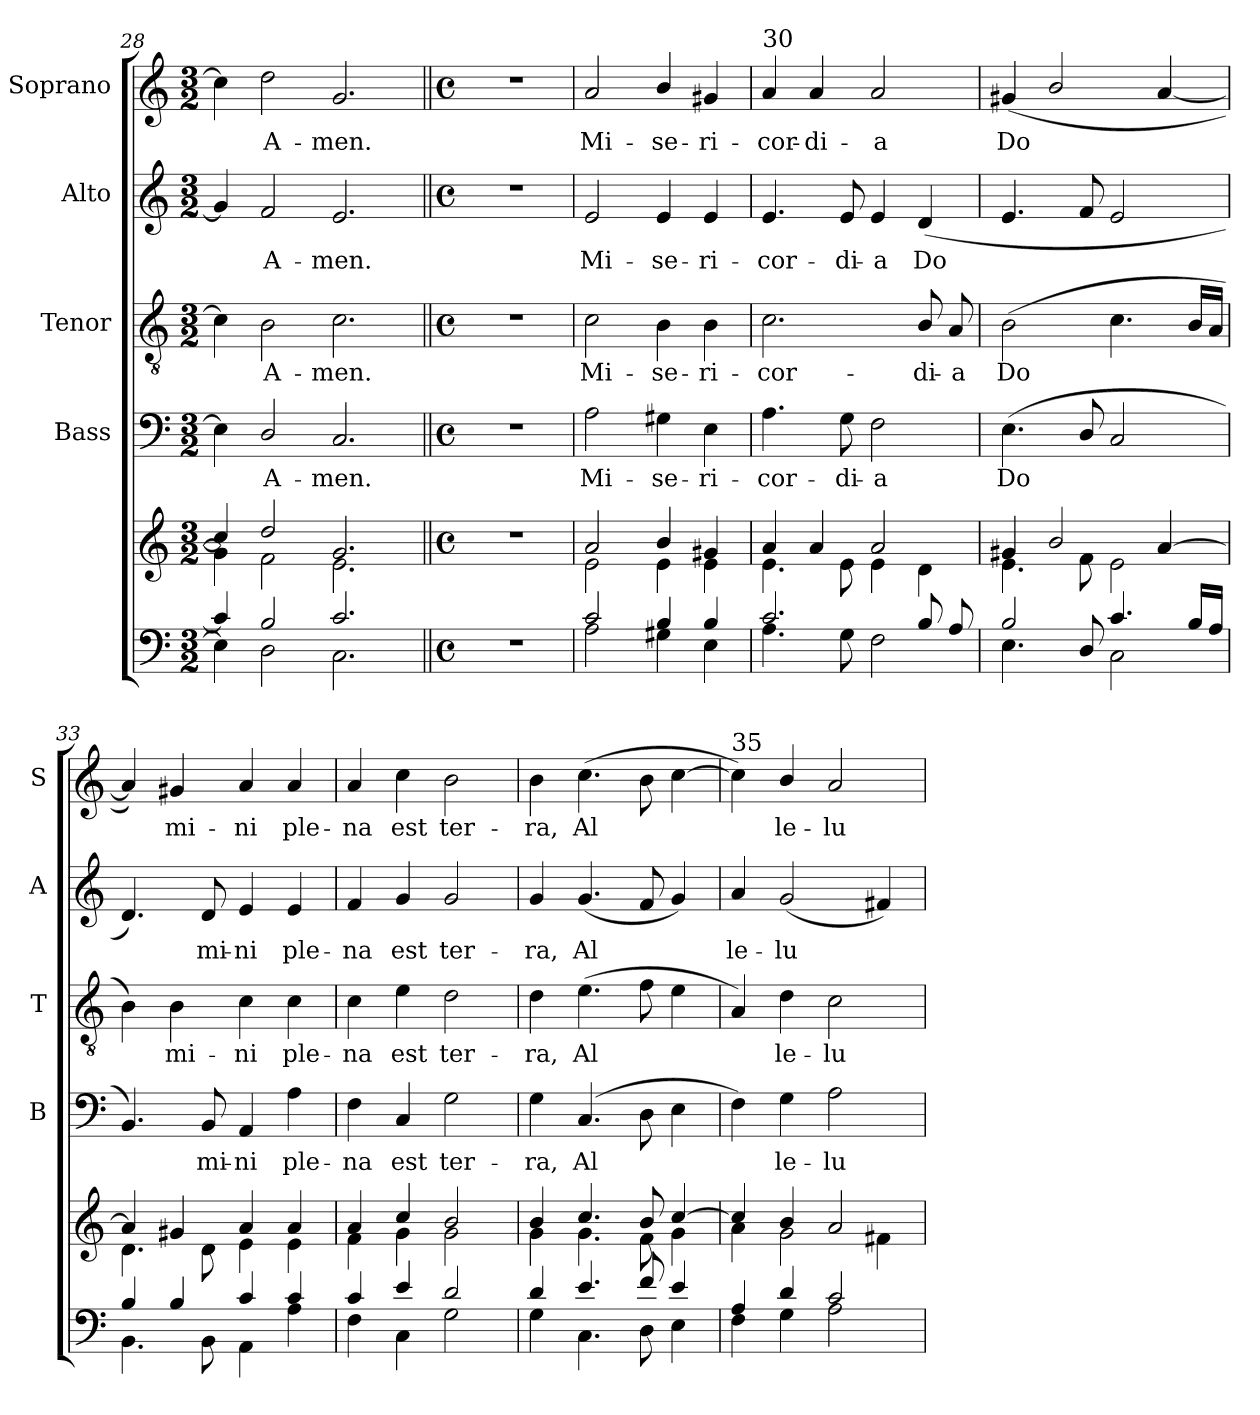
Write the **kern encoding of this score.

**kern	**kern	**kern	**text	**kern	**text	**kern	**text	**kern	**text
*part5	*part5	*part4	*part4	*part3	*part3	*part2	*part2	*part1	*part1
*staff6	*staff5	*staff4	*staff4	*staff3	*staff3	*staff2	*staff2	*staff1	*staff1
*	*	*I"Bass	*	*I"Tenor	*	*I"Alto	*	*I"Soprano	*
*	*	*I'B	*	*I'T	*	*I'A	*	*I'S	*
*clefF4	*clefG2	*clefF4	*	*clefGv2	*	*clefG2	*	*clefG2	*
*k[]	*k[]	*k[]	*	*k[]	*	*k[]	*	*k[]	*
*C:	*C:	*C:	*	*C:	*	*C:	*	*C:	*
*M3/2	*M3/2	*M3/2	*	*M3/2	*	*M3/2	*	*M3/2	*
=28	=28	=28	=28	=28	=28	=28	=28	=28	=28
*^	*^	*	*	*	*	*	*	*	*
4c/]	4E\]	4cc/]	4g\]	4E\]	.	4c\]	.	4g/]	.	4cc\]	.
!	!	!	!	!	!LO:LY:b	!	!LO:LY:b	!	!LO:LY:b	!	!LO:LY:b
2B/	2D\	2dd/	2f\	2D/	A-	2B\	A-	2f/	A-	2dd\	A-
!	!	!	!	!	!LO:LY:b	!	!LO:LY:b	!	!LO:LY:b	!	!LO:LY:b
2.c/	2.C\	2.g/	2.e\	2.C/	-men.	2.c\	-men.	2.e/	-men.	2.g/	-men.
*v	*v	*	*	*	*	*	*	*	*	*	*
*	*v	*v	*	*	*	*	*	*	*	*
=29||	=29||	=29||	=29||	=29||	=29||	=29||	=29||	=29||	=29||
*M4/4	*M4/4	*M4/4	*	*M4/4	*	*M4/4	*	*M4/4	*
*met(c)	*met(c)	*met(c)	*	*met(c)	*	*met(c)	*	*met(c)	*
1r	1r	1r	.	1r	.	1r	.	1r	.
!!LO:LB:g=z
=30	=30	=30	=30	=30	=30	=30	=30	=30	=30
*^	*^	*	*	*	*	*	*	*	*
!	!	!	!	!	!LO:LY:b	!	!LO:LY:b	!	!LO:LY:b	!	!LO:LY:b
2c/	2A\	2a/	2e\	2A\	Mi-	2c\	Mi-	2e/	Mi-	2a/	Mi-
!	!	!	!	!	!LO:LY:b	!	!LO:LY:b	!	!LO:LY:b	!	!LO:LY:b
4B/	4G#X\	4b/	4e\	4G#X\	-se-	4B\	-se-	4e/	-se-	4b/	-se-
!	!	!	!	!	!LO:LY:b	!	!LO:LY:b	!	!LO:LY:b	!	!LO:LY:b
4B/	4E\	4g#X/	4e\	4E\	-ri-	4B\	-ri-	4e/	-ri-	4g#X/	-ri-
=31	=31	=31	=31	=31	=31	=31	=31	=31	=31	=31	=31
!	!	!	!	!	!	!	!	!	!	!LO:TX:a:t=30	!
!	!	!	!	!	!LO:LY:b	!	!LO:LY:b	!	!LO:LY:b	!	!LO:LY:b
2.c/	4.A\	4a/	4.e\	4.A\	-cor-	2.c\	-cor-	4.e/	-cor-	4a/	-cor-
!	!	!	!	!	!	!	!	!	!	!	!LO:LY:b
.	.	4a/	.	.	.	.	.	.	.	4a/	-di-
!	!	!	!	!	!LO:LY:b	!	!	!	!LO:LY:b	!	!
.	8G\	.	8e\	8G\	-di-	.	.	8e/	-di-	.	.
!	!	!	!	!	!LO:LY:b	!	!	!	!LO:LY:b	!	!LO:LY:b
.	2F\	2a/	4e\	2F\	-a	.	.	4e/	-a	2a/	-a
!	!	!	!	!	!	!	!LO:LY:b	!	!LO:LY:b	!	!
8B/	.	.	4d\	.	.	8B/	-di-	(<4d/	Do­	.	.
!	!	!	!	!	!	!	!LO:LY:b	!	!	!	!
8A/	.	.	.	.	.	8A/	-a	.	.	.	.
=32	=32	=32	=32	=32	=32	=32	=32	=32	=32	=32	=32
!	!	!	!	!	!LO:LY:b	!	!LO:LY:b	!	!	!	!LO:LY:b
2B/	4.E\	4g#X/	4.e\	(<4.E\	Do­	(>2B\	Do­	4.e/	.	(<4g#X/	Do­
.	.	2b/	.	.	.	.	.	.	.	2b/	.
.	8D/	.	8f\	8D/	.	.	.	8f/	.	.	.
4.c/	2C\	.	2e\	2C/	.	4.c\	.	2e/	.	.	.
.	.	[>4a/	.	.	.	.	.	.	.	[4a/	.
16B/LL	.	.	.	.	.	16B/LL	.	.	.	.	.
16A/JJ	.	.	.	.	.	16A/JJ	.	.	.	.	.
=33	=33	=33	=33	=33	=33	=33	=33	=33	=33	=33	=33
4B/	4.BB\	4a/]	4.d\	4.BB/)	.	4B\)	.	4.d/)	.	4a/])	.
!	!	!	!	!	!	!	!LO:LY:b	!	!	!	!LO:LY:b
4B/	.	4g#X/	.	.	.	4B\	mi-	.	.	4g#X/	mi-
!	!	!	!	!	!LO:LY:b	!	!	!	!LO:LY:b	!	!
.	8BB\	.	8d\	8BB/	mi-	.	.	8d/	mi-	.	.
!	!	!	!	!	!LO:LY:b	!	!LO:LY:b	!	!LO:LY:b	!	!LO:LY:b
4c/	4AA\	4a/	4e\	4AA/	-ni	4c\	-ni	4e/	-ni	4a/	-ni
!	!	!	!	!	!LO:LY:b	!	!LO:LY:b	!	!LO:LY:b	!	!LO:LY:b
4c/	4A\	4a/	4e\	4A\	ple-	4c\	ple-	4e/	ple-	4a/	ple-
=34	=34	=34	=34	=34	=34	=34	=34	=34	=34	=34	=34
!	!	!	!	!	!LO:LY:b	!	!LO:LY:b	!	!LO:LY:b	!	!LO:LY:b
4c/	4F\	4a/	4f\	4F\	-na	4c\	-na	4f/	-na	4a/	-na
!	!	!	!	!	!LO:LY:b	!	!LO:LY:b	!	!LO:LY:b	!	!LO:LY:b
4e/	4C\	4cc/	4g\	4C/	est	4e\	est	4g/	est	4cc\	est
!	!	!	!	!	!LO:LY:b	!	!LO:LY:b	!	!LO:LY:b	!	!LO:LY:b
2d/	2G\	2b/	2g\	2G\	ter-	2d\	ter-	2g/	ter-	2b\	ter-
=35	=35	=35	=35	=35	=35	=35	=35	=35	=35	=35	=35
!	!	!	!	!	!LO:LY:b	!	!LO:LY:b	!	!LO:LY:b	!	!LO:LY:b
4d/	4G\	4b/	4g\	4G\	-ra,	4d\	-ra,	4g/	-ra,	4b\	-ra,
!	!	!	!	!	!LO:LY:b	!	!LO:LY:b	!	!LO:LY:b	!	!LO:LY:b
4.e/	4.C\	4.cc/	4.g\	(>4.C/	Al­	(>4.e\	Al­	(<4.g/	Al­	(>4.cc\	Al­
8f/	8D\	8b/	8f\	8D\	.	8f\	.	8f/	.	8b\	.
4e/	4E\	[>4cc/	4g\	4E\	.	4e\	.	4g/)	.	[4cc\	.
=36	=36	=36	=36	=36	=36	=36	=36	=36	=36	=36	=36
!	!	!	!	!	!	!	!	!	!	!LO:TX:a:t=35	!
!	!	!	!	!	!	!	!	!	!LO:LY:b	!	!
4A/	4F\	4cc/]	4a\	4F\)	.	4A/)	.	4a/	le-	4cc\])	.
!	!	!	!	!	!LO:LY:b	!	!LO:LY:b	!	!LO:LY:b	!	!LO:LY:b
4d/	4G\	4b/	2g\	4G\	le-	4d\	le-	(<2g/	-lu­	4b/	le-
!	!	!	!	!	!LO:LY:b	!	!LO:LY:b	!	!	!	!LO:LY:b
2c/	2A\	2a/	.	2A\	-lu-	2c\	-lu-	.	.	2a/	-lu-
.	.	.	4f#X\	.	.	.	.	4f#X/)	.	.	.
*v	*v	*	*	*	*	*	*	*	*	*	*
*	*v	*v	*	*	*	*	*	*	*	*
=	=	=	=	=	=	=	=	=	=
*-	*-	*-	*-	*-	*-	*-	*-	*-	*-
